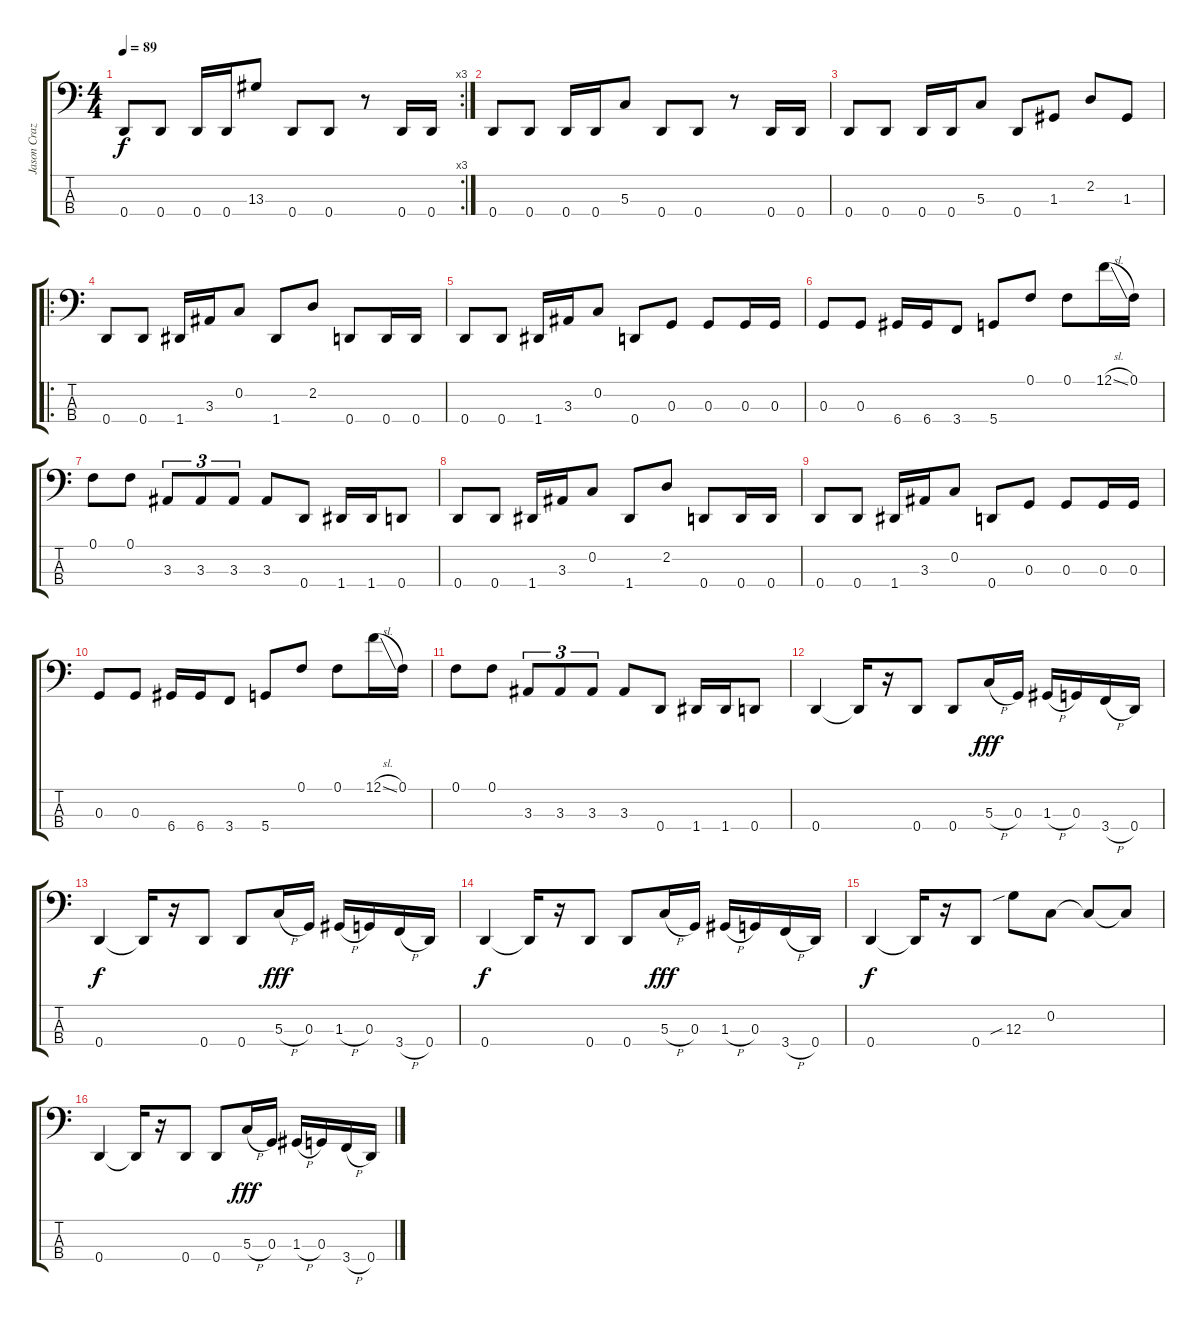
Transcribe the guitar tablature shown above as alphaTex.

\track ("Jason Crazy Newsted" "Jason Craz") {instrument electricbassfinger}
\staff {score tabs}
\tuning (F2 C2 G1 D1) {hide}
\rc 3
\ts (4 4)
\tempo 89
\clef f4
\ks c
0.4.8{dy f} 0.4.8 0.4.16 0.4.16 13.3.8 0.4.8 0.4.8 r.8 0.4.16 0.4.16 |
0.4.8 0.4.8 0.4.16 0.4.16 5.3.8 0.4.8 0.4.8 r.8 0.4.16 0.4.16 |
0.4.8 0.4.8 0.4.16 0.4.16 5.3.8 0.4.8 1.3.8 2.2.8 1.3.8 |
\ro
0.4.8 0.4.8 1.4.16 3.3.16 0.2.8 1.4.8 2.2.8 0.4.8 0.4.16 0.4.16 |
0.4.8 0.4.8 1.4.16 3.3.16 0.2.8 0.4.8 0.3.8 0.3.8 0.3.16 0.3.16 |
0.3.8 0.3.8 6.4.16 6.4.16 3.4.8 5.4.8 0.1.8 0.1.8 12.1{sl}.16 0.1.16 |
0.1.8 0.1.8 3.3.8{tu (3 2)} 3.3.8{tu (3 2)} 3.3.8{tu (3 2)} 3.3.8 0.4.8 1.4.16 1.4.16 0.4.8 |
0.4.8 0.4.8 1.4.16 3.3.16 0.2.8 1.4.8 2.2.8 0.4.8 0.4.16 0.4.16 |
0.4.8 0.4.8 1.4.16 3.3.16 0.2.8 0.4.8 0.3.8 0.3.8 0.3.16 0.3.16 |
0.3.8 0.3.8 6.4.16 6.4.16 3.4.8 5.4.8 0.1.8 0.1.8 12.1{sl}.16 0.1.16 |
0.1.8 0.1.8 3.3.8{tu (3 2)} 3.3.8{tu (3 2)} 3.3.8{tu (3 2)} 3.3.8 0.4.8 1.4.16 1.4.16 0.4.8 |
0.4.4 0.4{t}.16 r.16 0.4.8 0.4.8 5.3{h}.16{dy fff} 0.3.16 1.3{h}.16 0.3.16 3.4{h}.16 0.4.16 |
0.4.4{dy f} 0.4{t}.16 r.16 0.4.8 0.4.8 5.3{h}.16{dy fff} 0.3.16 1.3{h}.16 0.3.16 3.4{h}.16 0.4.16 |
0.4.4{dy f} 0.4{t}.16 r.16 0.4.8 0.4.8 5.3{h}.16{dy fff} 0.3.16 1.3{h}.16 0.3.16 3.4{h}.16 0.4.16 |
0.4.4{dy f} 0.4{t}.16 r.16 0.4.8 12.3{sib}.8 0.2.8 0.2{t}.8 0.2{t}.8 |
0.4.4 0.4{t}.16 r.16 0.4.8 0.4.8 5.3{h}.16{dy fff} 0.3.16 1.3{h}.16 0.3.16 3.4{h}.16 0.4.16
